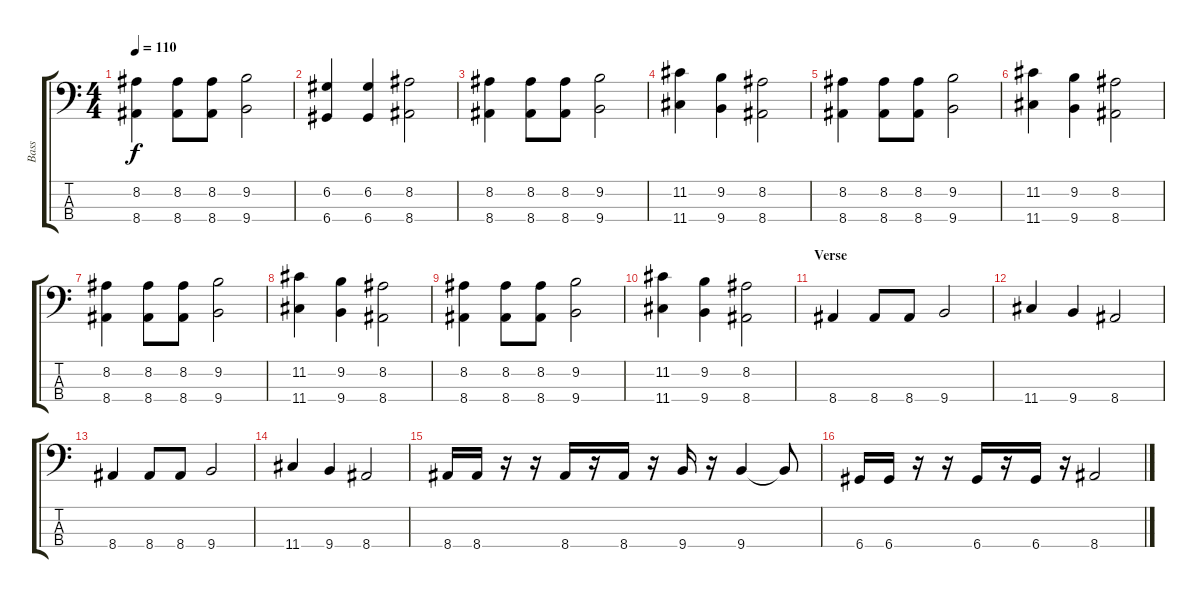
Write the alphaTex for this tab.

\track ("Bass" "Bass") {instrument electricbassfinger}
\staff {score tabs}
\tuning (G2 D2 A1 D1) {hide}
\ts (4 4)
\tempo 110
\clef f4
\ks c
(8.2 8.4).4{dy f} (8.2 8.4).8 (8.2 8.4).8 (9.2 9.4).2 |
(6.2 6.4).4 (6.2 6.4).4 (8.2 8.4).2 |
(8.2 8.4).4 (8.2 8.4).8 (8.2 8.4).8 (9.2 9.4).2 |
(11.2 11.4).4 (9.2 9.4).4 (8.2 8.4).2 |
(8.2 8.4).4 (8.2 8.4).8 (8.2 8.4).8 (9.2 9.4).2 |
(11.2 11.4).4 (9.2 9.4).4 (8.2 8.4).2 |
(8.2 8.4).4 (8.2 8.4).8 (8.2 8.4).8 (9.2 9.4).2 |
(11.2 11.4).4 (9.2 9.4).4 (8.2 8.4).2 |
(8.2 8.4).4 (8.2 8.4).8 (8.2 8.4).8 (9.2 9.4).2 |
(11.2 11.4).4 (9.2 9.4).4 (8.2 8.4).2 |
\section ("" "Verse")
8.4.4 8.4.8 8.4.8 9.4.2 |
11.4.4 9.4.4 8.4.2 |
8.4.4 8.4.8 8.4.8 9.4.2 |
11.4.4 9.4.4 8.4.2 |
8.4.16 8.4.16 r.16 r.16 8.4.16 r.16 8.4.16 r.16 9.4.16 r.16 9.4.4 9.4{t}.8 |
6.4.16 6.4.16 r.16 r.16 6.4.16 r.16 6.4.16 r.16 8.4.2
